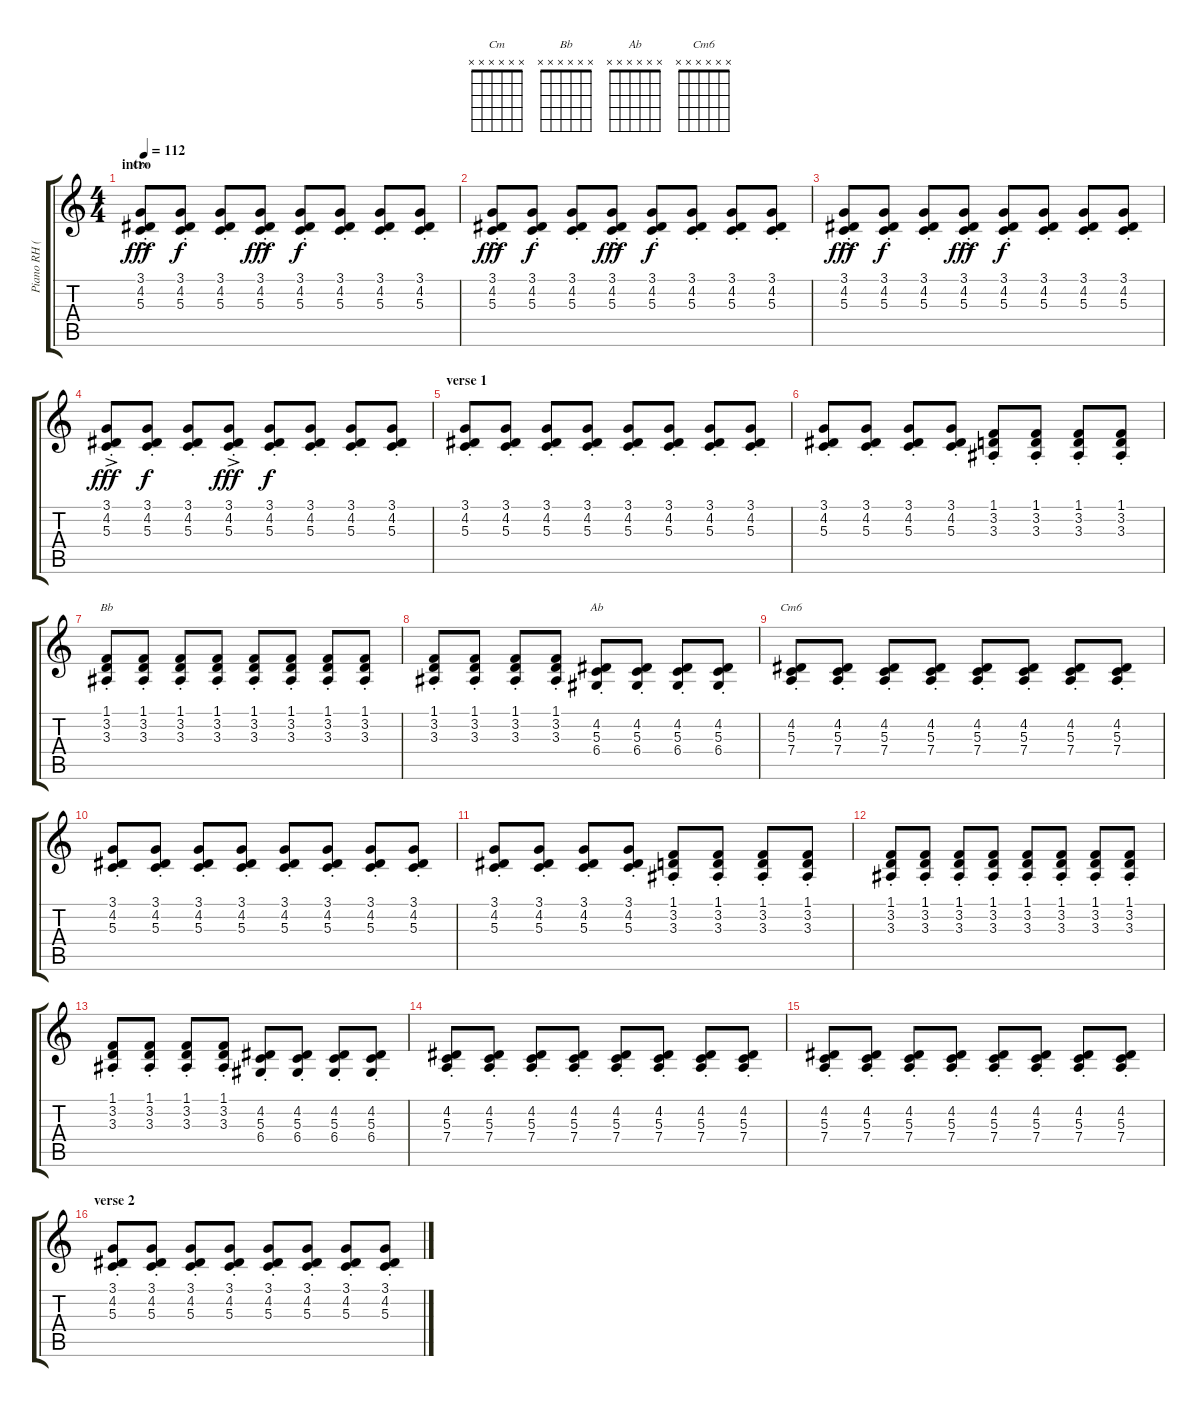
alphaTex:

\track ("Piano RH (Davies)" "Piano RH (") {instrument electricgrandpiano}
\staff {score tabs}
\tuning (E4 B3 G3 D3 A2 E2) {hide}
\chord ("Cm" x x x x x x)
\chord ("Bb" x x x x x x)
\chord ("Ab" x x x x x x)
\chord ("Cm6" x x x x x x)
\ts (4 4)
\section ("" "intro")
\tempo 112
\clef g2
\ks c
(3.1{ac st} 4.2{ac st} 5.3{ac st}).8{ch "Cm" dy fff instrument electricgrandpiano} (3.1{st} 4.2{st} 5.3{st}).8{dy f} (3.1{st} 4.2{st} 5.3{st}).8 (3.1{ac st} 4.2{ac st} 5.3{ac st}).8{dy fff} (3.1{st} 4.2{st} 5.3{st}).8{dy f} (3.1{st} 4.2{st} 5.3{st}).8 (3.1{st} 4.2{st} 5.3{st}).8 (3.1{st} 4.2{st} 5.3{st}).8 |
(3.1{ac st} 4.2{ac st} 5.3{ac st}).8{dy fff} (3.1{st} 4.2{st} 5.3{st}).8{dy f} (3.1{st} 4.2{st} 5.3{st}).8 (3.1{ac st} 4.2{ac st} 5.3{ac st}).8{dy fff} (3.1{st} 4.2{st} 5.3{st}).8{dy f} (3.1{st} 4.2{st} 5.3{st}).8 (3.1{st} 4.2{st} 5.3{st}).8 (3.1{st} 4.2{st} 5.3{st}).8 |
(3.1{ac st} 4.2{ac st} 5.3{ac st}).8{dy fff} (3.1{st} 4.2{st} 5.3{st}).8{dy f} (3.1{st} 4.2{st} 5.3{st}).8 (3.1{ac st} 4.2{ac st} 5.3{ac st}).8{dy fff} (3.1{st} 4.2{st} 5.3{st}).8{dy f} (3.1{st} 4.2{st} 5.3{st}).8 (3.1{st} 4.2{st} 5.3{st}).8 (3.1{st} 4.2{st} 5.3{st}).8 |
(3.1{ac st} 4.2{ac st} 5.3{ac st}).8{dy fff} (3.1{st} 4.2{st} 5.3{st}).8{dy f} (3.1{st} 4.2{st} 5.3{st}).8 (3.1{ac st} 4.2{ac st} 5.3{ac st}).8{dy fff} (3.1{st} 4.2{st} 5.3{st}).8{dy f} (3.1{st} 4.2{st} 5.3{st}).8 (3.1{st} 4.2{st} 5.3{st}).8 (3.1{st} 4.2{st} 5.3{st}).8 |
\section ("" "verse 1")
(3.1{st} 4.2{st} 5.3{st}).8 (3.1{st} 4.2{st} 5.3{st}).8 (3.1{st} 4.2{st} 5.3{st}).8 (3.1{st} 4.2{st} 5.3{st}).8 (3.1{st} 4.2{st} 5.3{st}).8 (3.1{st} 4.2{st} 5.3{st}).8 (3.1{st} 4.2{st} 5.3{st}).8 (3.1{st} 4.2{st} 5.3{st}).8 |
(3.1{st} 4.2{st} 5.3{st}).8 (3.1{st} 4.2{st} 5.3{st}).8 (3.1{st} 4.2{st} 5.3{st}).8 (3.1{st} 4.2{st} 5.3{st}).8 (1.1{st} 3.2{st} 3.3{st}).8 (1.1{st} 3.2{st} 3.3{st}).8 (1.1{st} 3.2{st} 3.3{st}).8 (1.1{st} 3.2{st} 3.3{st}).8 |
(1.1{st} 3.2{st} 3.3{st}).8{ch "Bb"} (1.1{st} 3.2{st} 3.3{st}).8 (1.1{st} 3.2{st} 3.3{st}).8 (1.1{st} 3.2{st} 3.3{st}).8 (1.1{st} 3.2{st} 3.3{st}).8 (1.1{st} 3.2{st} 3.3{st}).8 (1.1{st} 3.2{st} 3.3{st}).8 (1.1{st} 3.2{st} 3.3{st}).8 |
(1.1{st} 3.2{st} 3.3{st}).8 (1.1{st} 3.2{st} 3.3{st}).8 (1.1{st} 3.2{st} 3.3{st}).8 (1.1{st} 3.2{st} 3.3{st}).8 (4.2{st} 5.3{st} 6.4{st}).8{ch "Ab"} (4.2{st} 5.3{st} 6.4{st}).8 (4.2{st} 5.3{st} 6.4{st}).8 (4.2{st} 5.3{st} 6.4{st}).8 |
(4.2{st} 5.3{st} 7.4{st}).8{ch "Cm6"} (4.2{st} 5.3{st} 7.4{st}).8 (4.2{st} 5.3{st} 7.4{st}).8 (4.2{st} 5.3{st} 7.4{st}).8 (4.2{st} 5.3{st} 7.4{st}).8 (4.2{st} 5.3{st} 7.4{st}).8 (4.2{st} 5.3{st} 7.4{st}).8 (4.2{st} 5.3{st} 7.4{st}).8 |
(3.1{st} 4.2{st} 5.3{st}).8 (3.1{st} 4.2{st} 5.3{st}).8 (3.1{st} 4.2{st} 5.3{st}).8 (3.1{st} 4.2{st} 5.3{st}).8 (3.1{st} 4.2{st} 5.3{st}).8 (3.1{st} 4.2{st} 5.3{st}).8 (3.1{st} 4.2{st} 5.3{st}).8 (3.1{st} 4.2{st} 5.3{st}).8 |
(3.1{st} 4.2{st} 5.3{st}).8 (3.1{st} 4.2{st} 5.3{st}).8 (3.1{st} 4.2{st} 5.3{st}).8 (3.1{st} 4.2{st} 5.3{st}).8 (1.1{st} 3.2{st} 3.3{st}).8 (1.1{st} 3.2{st} 3.3{st}).8 (1.1{st} 3.2{st} 3.3{st}).8 (1.1{st} 3.2{st} 3.3{st}).8 |
(1.1{st} 3.2{st} 3.3{st}).8 (1.1{st} 3.2{st} 3.3{st}).8 (1.1{st} 3.2{st} 3.3{st}).8 (1.1{st} 3.2{st} 3.3{st}).8 (1.1{st} 3.2{st} 3.3{st}).8 (1.1{st} 3.2{st} 3.3{st}).8 (1.1{st} 3.2{st} 3.3{st}).8 (1.1{st} 3.2{st} 3.3{st}).8 |
(1.1{st} 3.2{st} 3.3{st}).8 (1.1{st} 3.2{st} 3.3{st}).8 (1.1{st} 3.2{st} 3.3{st}).8 (1.1{st} 3.2{st} 3.3{st}).8 (4.2{st} 5.3{st} 6.4{st}).8 (4.2{st} 5.3{st} 6.4{st}).8 (4.2{st} 5.3{st} 6.4{st}).8 (4.2{st} 5.3{st} 6.4{st}).8 |
(4.2{st} 5.3{st} 7.4{st}).8 (4.2{st} 5.3{st} 7.4{st}).8 (4.2{st} 5.3{st} 7.4{st}).8 (4.2{st} 5.3{st} 7.4{st}).8 (4.2{st} 5.3{st} 7.4{st}).8 (4.2{st} 5.3{st} 7.4{st}).8 (4.2{st} 5.3{st} 7.4{st}).8 (4.2{st} 5.3{st} 7.4{st}).8 |
(4.2{st} 5.3{st} 7.4{st}).8 (4.2{st} 5.3{st} 7.4{st}).8 (4.2{st} 5.3{st} 7.4{st}).8 (4.2{st} 5.3{st} 7.4{st}).8 (4.2{st} 5.3{st} 7.4{st}).8 (4.2{st} 5.3{st} 7.4{st}).8 (4.2{st} 5.3{st} 7.4{st}).8 (4.2{st} 5.3{st} 7.4{st}).8 |
\section ("" "verse 2")
(3.1{st} 4.2{st} 5.3{st}).8 (3.1{st} 4.2{st} 5.3{st}).8 (3.1{st} 4.2{st} 5.3{st}).8 (3.1{st} 4.2{st} 5.3{st}).8 (3.1{st} 4.2{st} 5.3{st}).8 (3.1{st} 4.2{st} 5.3{st}).8 (3.1{st} 4.2{st} 5.3{st}).8 (3.1{st} 4.2{st} 5.3{st}).8
